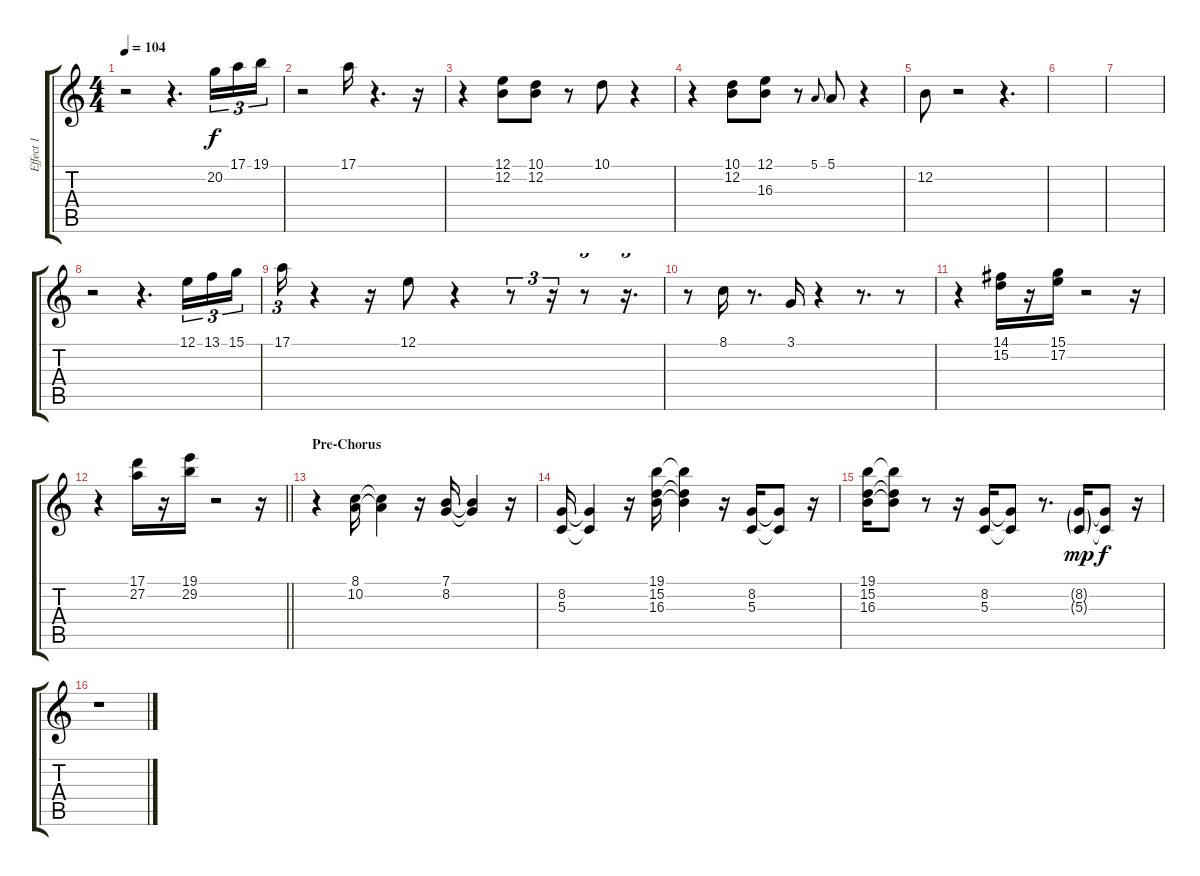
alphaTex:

\track ("Effect 1" "Effect 1") {instrument pad5bowed}
\staff {score tabs}
\tuning (E4 B3 G3 D3 A2 D2) {hide}
\ts (4 4)
\tempo 104
\clef g2
\ks c
r.2{dy f} r.4{d} 20.2.16{tu (3 2)} 17.1.16{tu (3 2)} 19.1.16{tu (3 2)} |
r.2 17.1.16 r.4{d} r.16 |
r.4 (12.1 12.2).8 (10.1 12.2).8 r.8 10.1.8 r.4 |
r.4 (10.1 12.2).8 (12.1 16.3).8 r.8 5.1.8{gr onbeat} 5.1.8 r.4 |
12.2.8 r.2 r.4{d} |
|
|
r.2 r.4{d} 12.1.16{tu (3 2)} 13.1.16{tu (3 2)} 15.1.16{tu (3 2)} |
17.1.16{tu (3 2)} r.4 r.16 12.1.8 r.4 r.8{tu (3 2)} r.16{tu (3 2)} r.8{tu (3 2)} r.16{d tu (3 2)} |
r.8 8.1.16 r.8{d} 3.1.16 r.4 r.8{d} r.8 |
r.4 (14.1 15.2).16 r.16 (15.1 17.2).16 r.2 r.16 |
\barLineRight lightlight
r.4 (17.1 27.2).16 r.16 (19.1 29.2).16 r.2 r.16 |
\section ("" "Pre-Chorus")
r.4{volume 11 balance 0 instrument electricgrandpiano} (8.1 10.2).16 (8.1{t} 10.2{t}).4 r.16 (7.1 8.2).16 (7.1{t} 8.2{t}).4 r.16 |
(8.2 5.3).16 (8.2{t} 5.3{t}).4 r.16 (19.1 15.2 16.3).16 (19.1{t} 15.2{t} 16.3{t}).4 r.16 (8.2 5.3).16 (8.2{t} 5.3{t}).8 r.16 |
(19.1 15.2 16.3).16{volume 12 balance 8 instrument pad1newage} (19.1{t} 15.2{t} 16.3{t}).8 r.8 r.16 (8.2 5.3).16 (8.2{t} 5.3{t}).8 r.8{d} (8.2{g} 5.3{g}).16{dy mp} (8.2{t} 5.3{t}).8{dy f} r.16 |
r.1
